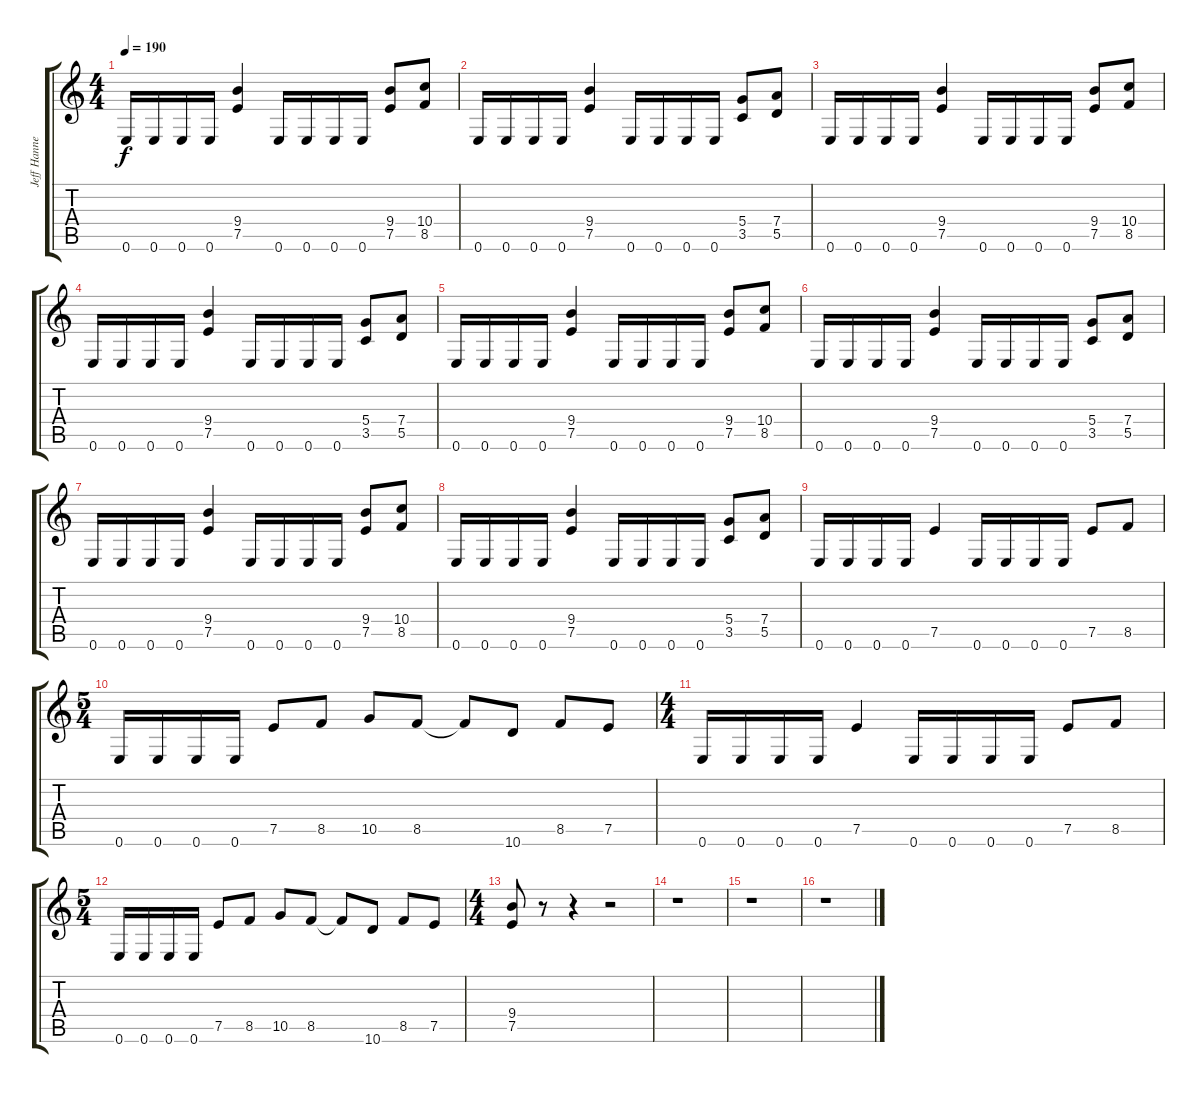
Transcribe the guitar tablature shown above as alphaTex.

\track ("Jeff Hanneman" "Jeff Hanne") {instrument distortionguitar}
\staff {score tabs}
\tuning (E4 B3 G3 D3 A2 E2) {hide}
\ts (4 4)
\tempo 190
\clef g2
\ks c
0.6.16{dy f} 0.6.16 0.6.16 0.6.16 (9.4 7.5).4 0.6.16 0.6.16 0.6.16 0.6.16 (9.4 7.5).8 (10.4 8.5).8 |
0.6.16 0.6.16 0.6.16 0.6.16 (9.4 7.5).4 0.6.16 0.6.16 0.6.16 0.6.16 (5.4 3.5).8 (7.4 5.5).8 |
0.6.16 0.6.16 0.6.16 0.6.16 (9.4 7.5).4 0.6.16 0.6.16 0.6.16 0.6.16 (9.4 7.5).8 (10.4 8.5).8 |
0.6.16 0.6.16 0.6.16 0.6.16 (9.4 7.5).4 0.6.16 0.6.16 0.6.16 0.6.16 (5.4 3.5).8 (7.4 5.5).8 |
0.6.16 0.6.16 0.6.16 0.6.16 (9.4 7.5).4 0.6.16 0.6.16 0.6.16 0.6.16 (9.4 7.5).8 (10.4 8.5).8 |
0.6.16 0.6.16 0.6.16 0.6.16 (9.4 7.5).4 0.6.16 0.6.16 0.6.16 0.6.16 (5.4 3.5).8 (7.4 5.5).8 |
0.6.16 0.6.16 0.6.16 0.6.16 (9.4 7.5).4 0.6.16 0.6.16 0.6.16 0.6.16 (9.4 7.5).8 (10.4 8.5).8 |
0.6.16 0.6.16 0.6.16 0.6.16 (9.4 7.5).4 0.6.16 0.6.16 0.6.16 0.6.16 (5.4 3.5).8 (7.4 5.5).8 |
0.6.16 0.6.16 0.6.16 0.6.16 7.5.4 0.6.16 0.6.16 0.6.16 0.6.16 7.5.8 8.5.8 |
\ts (5 4)
0.6.16 0.6.16 0.6.16 0.6.16 7.5.8 8.5.8 10.5.8 8.5.8 8.5{t}.8 10.6.8 8.5.8 7.5.8 |
\ts (4 4)
0.6.16 0.6.16 0.6.16 0.6.16 7.5.4 0.6.16 0.6.16 0.6.16 0.6.16 7.5.8 8.5.8 |
\ts (5 4)
0.6.16 0.6.16 0.6.16 0.6.16 7.5.8 8.5.8 10.5.8 8.5.8 8.5{t}.8 10.6.8 8.5.8 7.5.8 |
\ts (4 4)
(9.4 7.5).8 r.8 r.4 r.2 |
r.1 |
r.1 |
r.1
